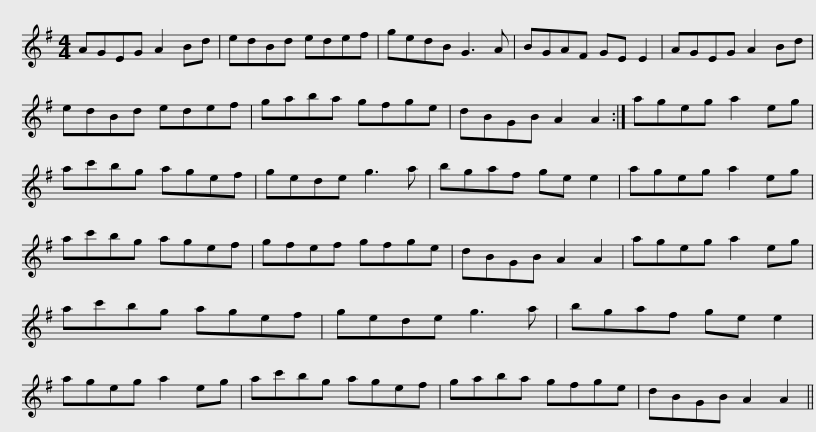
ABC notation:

X:1
L:1/8
M:4/4
I:linebreak $
K:G
V:1 treble
V:1
 AGEG A2 Bd | edBd edef | gedB G3 A | BGAF GE E2 | AGEG A2 Bd | %5
 edBd edef |$ gaba gfge | dBGB A2 A2 :| ageg a2 eg | ac'bg agef | %10
 gede g3 a |$ bgaf ge e2 | ageg a2 eg | ac'bg agef | gfef gfge | %15
 dBGB A2 A2 | ageg a2 eg |$ ac'bg agef | gede g3 a | bgaf ge e2 | %20
 ageg a2 eg | ac'bg agef |$ gaba gfge | dBGB A2 A2 || %24
